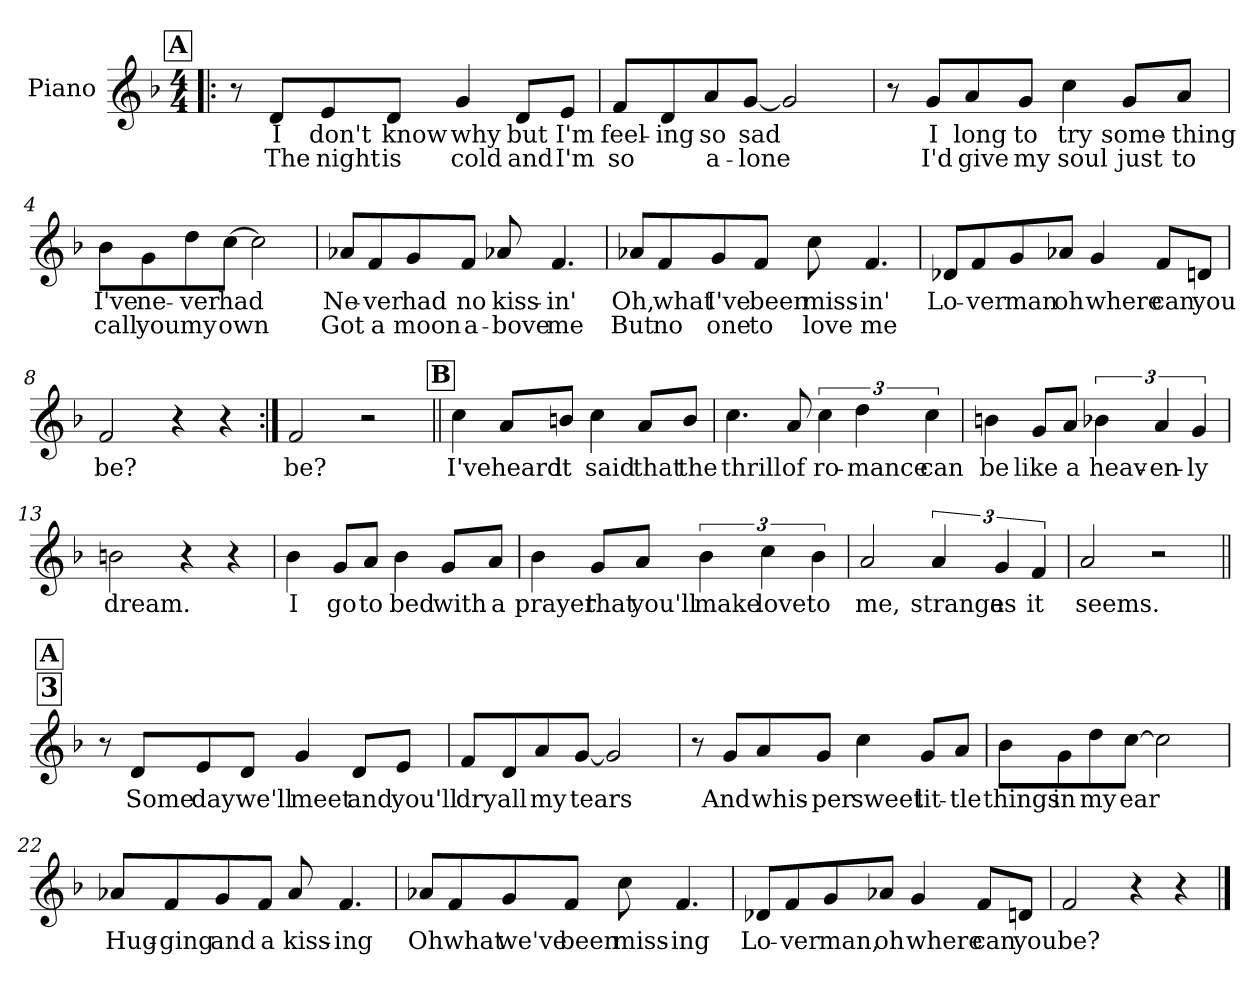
**kern	**text	**text
*part1	*part1	*part1
*staff1	*staff1	*staff1
*I"Piano	*	*
*I'Pno.	*	*
*clefG2	*	*
*k[b-]	*	*
*M4/4	*	*
!!LO:REH:place=s1:a:fs=14:t=A
=1!|:	=1!|:	=1!|:
8r	.	.
8d/L	I	The
8e/	don't	night
8d/J	know	is
4g/	why	cold
8d/L	but	and
8e/J	I'm	I'm
=2	=2	=2
8f/L	feel-	so
8d/	-ing	.
8a/	so	a-
[8g/J	sad	-lone
2g/]	.	.
=3	=3	=3
8r	.	.
8g/L	I	I'd
8a/	long	give
8g/J	to	my
4cc\	try	soul
8g/L	some-	just
8a/J	-thing	to
=4	=4	=4
8b-\L	I've	call
8g\	ne-	you
8dd\	-ver	my
[8cc\J	had	own
2cc\]	.	.
!!LO:LB:g=z
=5	=5	=5
8a-X/L	Ne-	Got
8f/	-ver	a
8g/	had	moon
8f/J	no	a-
8a-X/	kiss-	-bove
4.f/	-in'	me
=6	=6	=6
8a-X/L	Oh,	But
8f/	what	no
8g/	I've	one
8f/J	been	to
8cc\	miss-	love
4.f/	-in'	me
=7	=7	=7
8d-X/L	Lo-	.
8f/	-ver	.
8g/	man	.
8a-X/J	oh	.
4g/	where	.
8f/L	can	.
8dn/J	you	.
=8	=8	=8
2f/	be?	.
4r	.	.
4r	.	.
=9:|!	=9:|!	=9:|!
2f/	be?	.
2r	.	.
!!LO:LB:g=z
!!LO:REH:place=s1:a:fs=14:t=B
=10||	=10||	=10||
4cc\	I've	.
8a/L	heard	.
8bn/J	it	.
4cc\	said	.
8a/L	that	.
8b/J	the	.
=11	=11	=11
4.cc\	thrill	.
8a/	of	.
6cc\	ro-	.
6dd\	-mance	.
6cc\	can	.
=12	=12	=12
4bn\	be	.
8g/L	like	.
8a/J	a	.
6b-X\	heav-	.
6a/	-en-	.
6g/	-ly	.
=13	=13	=13
2bn\	dream.	.
4r	.	.
4r	.	.
!!LO:LB:g=z
=14	=14	=14
4b-\	I	.
8g/L	go	.
8a/J	to	.
4b-\	bed	.
8g/L	with	.
8a/J	a	.
=15	=15	=15
4b-\	prayer	.
8g/L	that	.
8a/J	you'll	.
6b-\	make	.
6cc\	love	.
6b-\	to	.
=16	=16	=16
2a/	me,	.
6a/	strange	.
6g/	as	.
6f/	it	.
=17	=17	=17
2a/	seems.	.
2r	.	.
!!LO:LB:g=z
!!LO:REH:place=s1:a:t=3
!!LO:REH:place=s1:a:fs=14:t=A
=18||	=18||	=18||
8r	.	.
8d/L	Some	.
8e/	day	.
8d/J	we'll	.
4g/	meet	.
8d/L	and	.
8e/J	you'll	.
=19	=19	=19
8f/L	dry	.
8d/	all	.
8a/	my	.
[8g/J	tears	.
2g/]	.	.
=20	=20	=20
8r	.	.
8g/L	And	.
8a/	whis-	.
8g/J	-per	.
4cc\	sweet	.
8g/L	lit-	.
8a/J	-tle	.
=21	=21	=21
8b-\L	things	.
8g\	in	.
8dd\	my	.
[8cc\J	ear	.
2cc\]	.	.
!!LO:LB:g=z
=22	=22	=22
8a-X/L	Hug-	.
8f/	-ging	.
8g/	and	.
8f/J	a	.
8a-/	kiss-	.
4.f/	-ing	.
=23	=23	=23
8a-X/L	Oh	.
8f/	what	.
8g/	we've	.
8f/J	been	.
8cc\	miss-	.
4.f/	-ing	.
=24	=24	=24
8d-X/L	Lo-	.
8f/	-ver	.
8g/	man,	.
8a-X/J	oh	.
4g/	where	.
8f/L	can	.
8dn/J	you	.
=25	=25	=25
2f/	be?	.
4r	.	.
4r	.	.
==	==	==
*-	*-	*-
